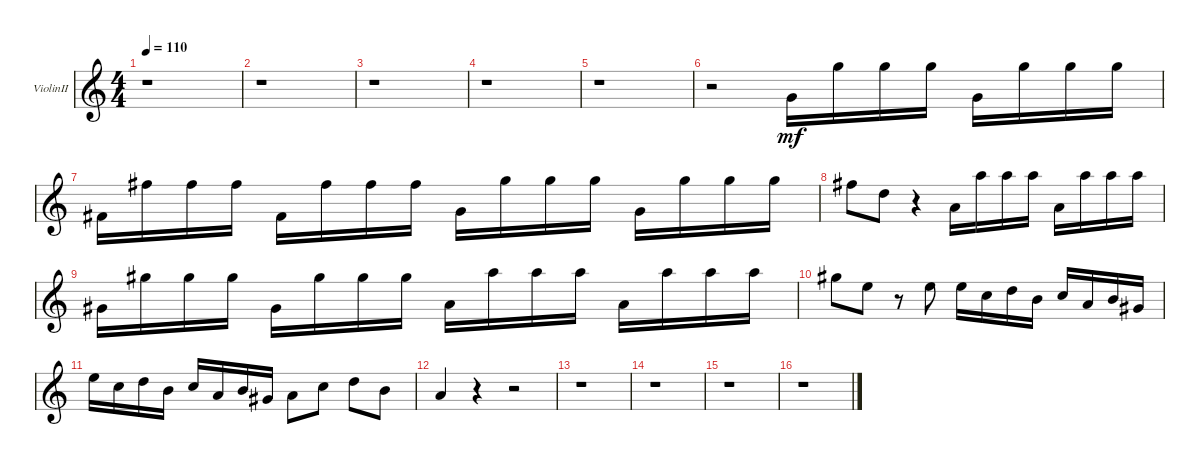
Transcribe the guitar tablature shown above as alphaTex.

\defaultSystemsLayout 4
\bracketExtendMode groupsimilarinstruments
\firstSystemTrackNameOrientation horizontal
\otherSystemsTrackNameOrientation horizontal
\track ("Violin II" "ViolinII") {instrument violin}
\staff {score}
\tuning (E5 A4 D4 G3)
\ts (4 4)
\tempo 110
\clef g2
\scale
0.333333
\ks c
r.1{dy mf} |
\scale
0.333333 r.1 |
\scale
0.333333 r.1 |
\scale
0.333333 r.1 |
\scale
0.333333 r.1 |
\scale
0.333333 r.2 5.3.16 3.1.16 3.1.16 3.1.16 5.3.16 3.1.16 3.1.16 3.1.16 |
\scale
0.333333 4.3.16 2.1.16 2.1.16 2.1.16 4.3.16 2.1.16 2.1.16 2.1.16 5.3.16 3.1.16 3.1.16 3.1.16 5.3.16 3.1.16 3.1.16 3.1.16 |
\scale
0.333333 2.1.8 5.2.8 r.4 0.2.16 5.1.16 5.1.16 5.1.16 0.2.16 5.1.16 5.1.16 5.1.16 |
\scale
0.333333 6.3.16 4.1.16 4.1.16 4.1.16 6.3.16 4.1.16 4.1.16 4.1.16 0.2.16 5.1.16 5.1.16 5.1.16 0.2.16 5.1.16 5.1.16 5.1.16 |
\scale
0.333333 4.1.8 0.1.8 r.8 0.1.8 0.1.16 3.2.16 5.2.16 2.2.16 3.2.16 0.2.16 2.2.16 6.3.16 |
\scale
0.333333 0.1.16 3.2.16 5.2.16 2.2.16 3.2.16 0.2.16 2.2.16 6.3.16 0.2.8 3.2.8 5.2.8 2.2.8 |
\scale
0.333333 0.2.4 r.4 r.2 |
\scale
0.333333 r.1 |
\scale
0.333333 r.1 |
\scale
0.333333 r.1 |
\scale
0.333333 r.1
